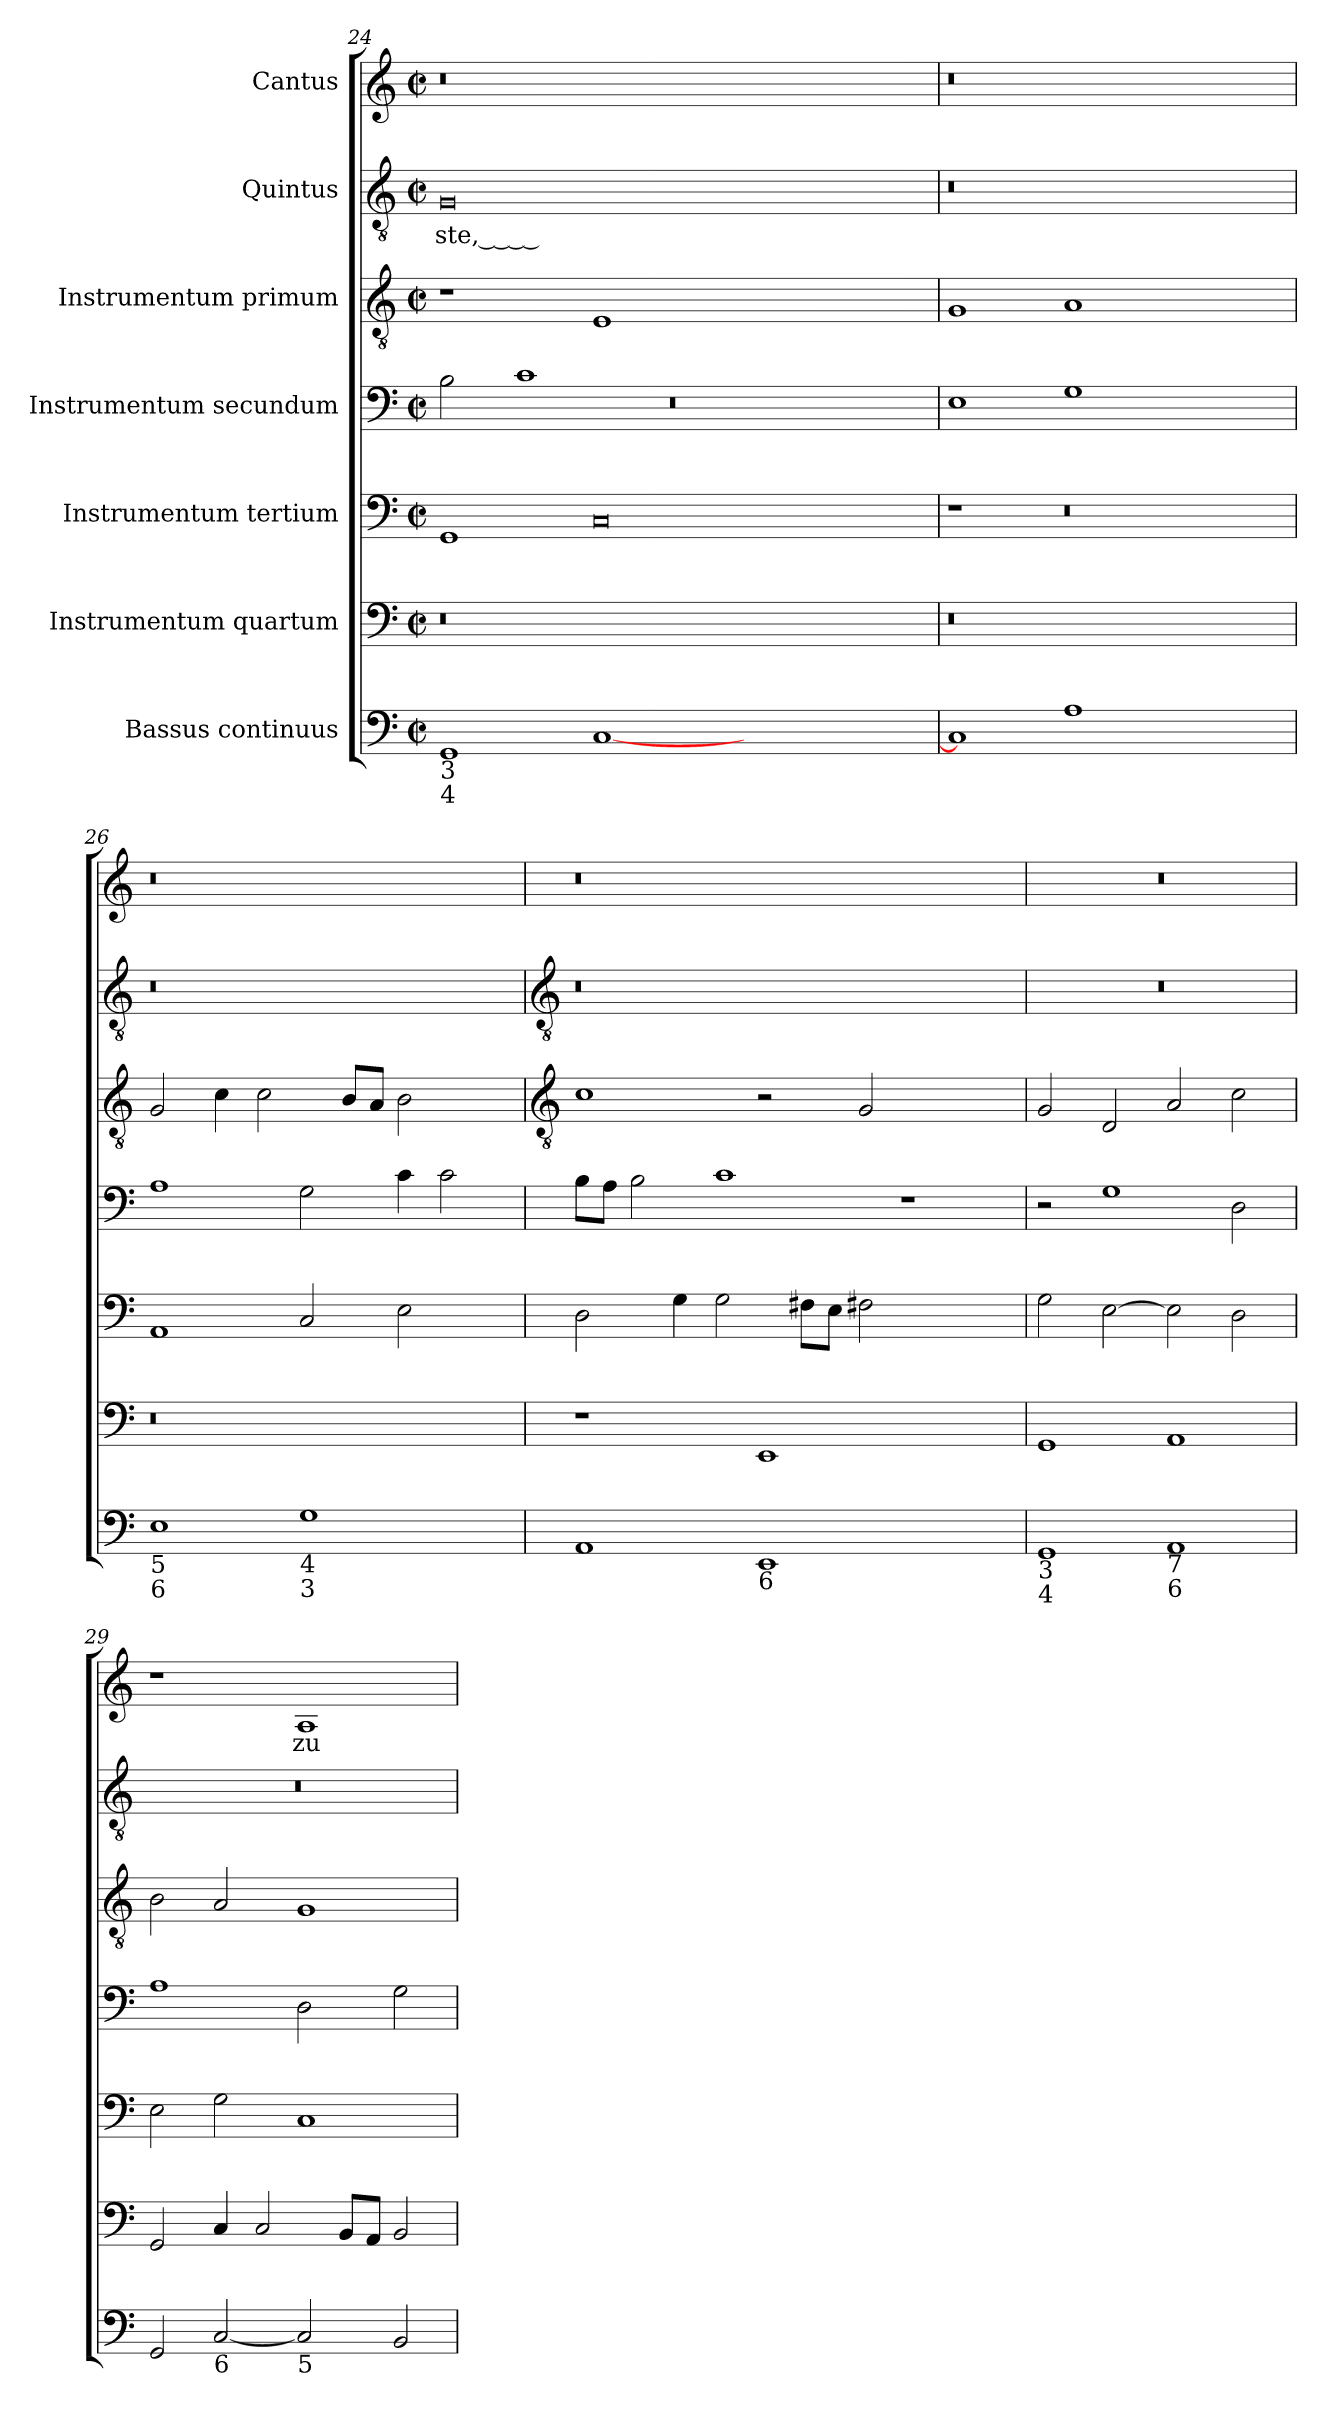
**kern	**kern	**kern	**kern	**kern	**kern	**text	**kern	**text
*part7	*part6	*part5	*part4	*part3	*part2	*part2	*part1	*part1
*staff7	*staff6	*staff5	*staff4	*staff3	*staff2	*staff2	*staff1	*staff1
*I"Bassus continuus	*I"Instrumentum quartum	*I"Instrumentum tertium	*I"Instrumentum secundum	*I"Instrumentum primum	*I"Quintus	*	*I"Cantus	*
*clefF4	*clefF4	*clefF4	*clefF4	*clefGv2	*clefGv2	*	*clefG2	*
*k[]	*k[]	*k[]	*k[]	*k[]	*k[]	*	*k[]	*
*C:	*C:	*C:	*C:	*C:	*C:	*	*C:	*
*M4/2	*M4/2	*M4/2	*M4/2	*M4/2	*M4/2	*	*M4/2	*
*met(c|)	*met(c|)	*met(c|)	*met(c|)	*met(c|)	*met(c|)	*	*met(c|)	*
=24	=24	=24	=24	=24	=24	=24	=24	=24
!LO:TX:b:t=3	!	!	!	!	!	!	!	!
!LO:TX:b:t=4	!	!	!	!	!	!	!	!
!	!	!	!	!	!	!LO:LY:b	!	!
1GG	0r	1GG	2B	1r	0G	-ste,_____	0r	.
.	.	.	1c	.	.	.	.	.
[1C	.	0C	.	1E	.	.	.	.
.	.	.	0r	.	.	.	.	.
1.ryy	1.ryy	.	.	1.ryy	1.ryy	.	1.ryy	.
.	.	2ryy	.	.	.	.	.	.
!!LO:LB:g=z
=25	=25	=25	=25	=25	=25	=25	=25	=25
1C]	0r	1r	1E	1G	0r	.	0r	.
1A	.	0r	1G	1A	.	.	.	.
1ryy	1ryy	.	1ryy	1ryy	1ryy	.	1ryy	.
!!LO:LB:g=z
=26	=26	=26	=26	=26	=26	=26	=26	=26
!LO:TX:b:t=5	!	!	!	!	!	!	!	!
!LO:TX:b:t=6	!	!	!	!	!	!	!	!
1E	0r	1AA	1A	2G	0r	.	0r	.
.	.	.	.	4c	.	.	.	.
.	.	.	.	2c	.	.	.	.
!LO:TX:b:t=4	!	!	!	!	!	!	!	!
!LO:TX:b:t=3	!	!	!	!	!	!	!	!
1G	.	2C	2G	.	.	.	.	.
.	.	.	.	8BL	.	.	.	.
.	.	.	.	8AJ	.	.	.	.
.	.	2E	4c	2B	.	.	.	.
.	.	.	2c	.	.	.	.	.
4ryy	4ryy	4ryy	.	4ryy	4ryy	.	4ryy	.
!!LO:LB:g=z
=27	=27	=27	=27	=27	=27	=27	=27	=27
*	*	*	*	*clefGv2	*clefGv2	*	*	*
1AA	1r	2D	8BL	1c	0r	.	0r	.
.	.	.	8AJ	.	.	.	.	.
.	.	.	2B	.	.	.	.	.
.	.	4G	.	.	.	.	.	.
.	.	2G	1c	.	.	.	.	.
!LO:TX:b:t=6	!	!	!	!	!	!	!	!
1EE	1EE	.	.	2r	.	.	.	.
.	.	8F#XL	.	.	.	.	.	.
.	.	8EJ	.	.	.	.	.	.
.	.	2F#X	.	2G	.	.	.	.
.	.	.	1r	.	.	.	.	.
2.ryy	2.ryy	2.ryy	.	2.ryy	2.ryy	.	2.ryy	.
=28	=28	=28	=28	=28	=28	=28	=28	=28
!LO:TX:b:t=3	!	!	!	!	!	!	!	!
!LO:TX:b:t=4	!	!	!	!	!	!	!	!
1GG	1GG	2G	2r	2G	0r	.	0r	.
.	.	[2E	1G	2D	.	.	.	.
!LO:TX:b:t=7	!	!	!	!	!	!	!	!
!LO:TX:b:t=6	!	!	!	!	!	!	!	!
1AA	1AA	2E]	.	2A	.	.	.	.
.	.	2D	2D	2c	.	.	.	.
=29	=29	=29	=29	=29	=29	=29	=29	=29
2GG	2GG	2E	1A	2B	0r	.	1r	.
!LO:TX:b:t=6	!	!	!	!	!	!	!	!
[2C	4C	2G	.	2A	.	.	.	.
.	2C	.	.	.	.	.	.	.
!LO:TX:b:t=5	!	!	!	!	!	!	!	!
!	!	!	!	!	!	!	!	!LO:LY:b
2C]	.	1C	2D	1G	.	.	1A	zu
.	8BBL	.	.	.	.	.	.	.
.	8AAJ	.	.	.	.	.	.	.
2BB	2BB	.	2G	.	.	.	.	.
=	=	=	=	=	=	=	=	=
*-	*-	*-	*-	*-	*-	*-	*-	*-
